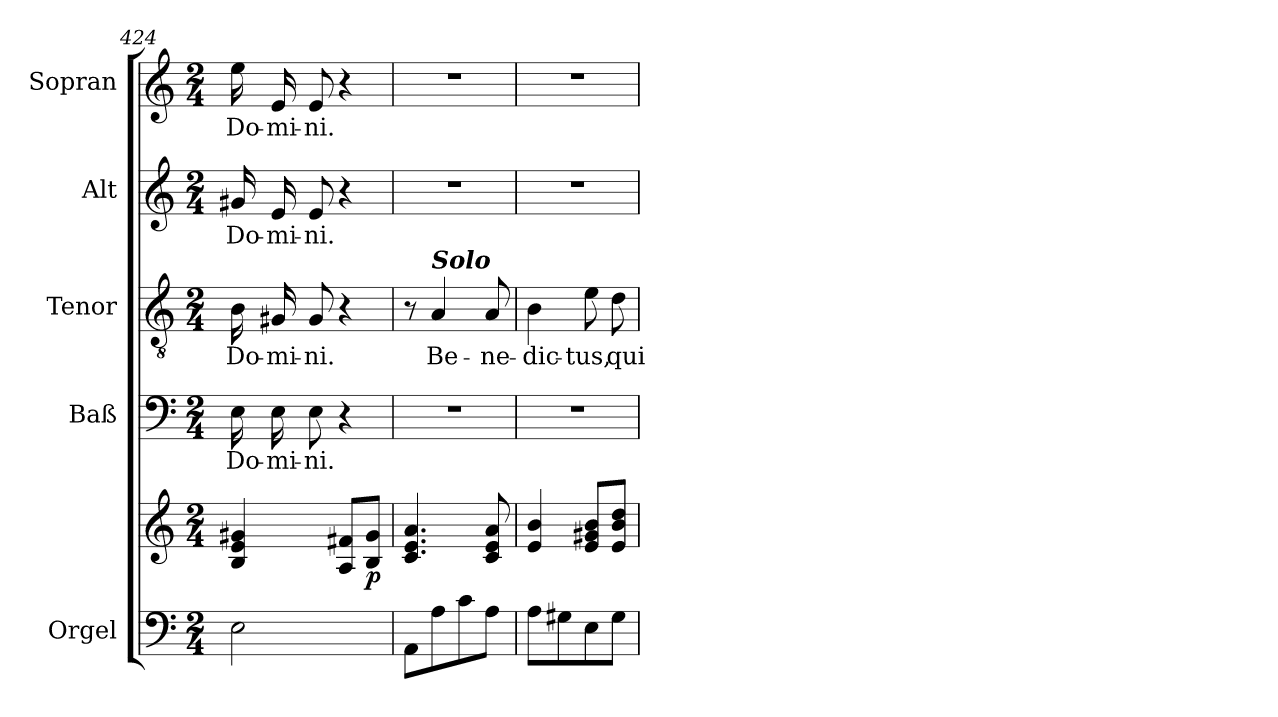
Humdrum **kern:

**kern	**kern	**dynam	**kern	**text	**kern	**text	**kern	**text	**kern	**text
*part5	*part5	*part5	*part4	*part4	*part3	*part3	*part2	*part2	*part1	*part1
*staff6	*staff5	*staff5/6	*staff4	*staff4	*staff3	*staff3	*staff2	*staff2	*staff1	*staff1
*I"Orgel	*	*	*I"Baß	*	*I"Tenor	*	*I"Alt	*	*I"Sopran	*
*clefF4	*clefG2	*	*clefF4	*	*clefGv2	*	*clefG2	*	*clefG2	*
*k[]	*k[]	*	*k[]	*	*k[]	*	*k[]	*	*k[]	*
*C:	*C:	*	*C:	*	*C:	*	*C:	*	*C:	*
*M2/4	*M2/4	*	*M2/4	*	*M2/4	*	*M2/4	*	*M2/4	*
=424	=424	=424	=424	=424	=424	=424	=424	=424	=424	=424
!	!	!	!	!LO:LY:b	!	!LO:LY:b	!	!LO:LY:b	!	!LO:LY:b
2E\	4B/ 4e/ 4g#X/	.	16E\	Do-	16B\	Do-	16g#X/	Do-	16ee\	Do-
!	!	!	!	!LO:LY:b	!	!LO:LY:b	!	!LO:LY:b	!	!LO:LY:b
.	.	.	16E\	-mi-	16G#X/	-mi-	16e/	-mi-	16e/	-mi-
!	!	!	!	!LO:LY:b	!	!LO:LY:b	!	!LO:LY:b	!	!LO:LY:b
.	.	.	8E\	-ni.	8G#/	-ni.	8e/	-ni.	8e/	-ni.
.	8A/ 8f#X/L	.	4r	.	4r	.	4r	.	4r	.
!	!	!LO:DY:b	!	!	!	!	!	!	!	!
.	8B/ 8g#/J	p	.	.	.	.	.	.	.	.
=425	=425	=425	=425	=425	=425	=425	=425	=425	=425	=425
8AA\L	4.c/ 4.e/ 4.a/	.	2r	.	8r	.	2r	.	2r	.
!	!	!	!	!	!LO:TX:a:Bi:t=Solo	!	!	!	!	!
!	!	!	!	!	!	!LO:LY:b	!	!	!	!
8A\	.	.	.	.	4A/	Be-	.	.	.	.
8c\	.	.	.	.	.	.	.	.	.	.
!	!	!	!	!	!	!LO:LY:b	!	!	!	!
8A\J	8c/ 8e/ 8a/	.	.	.	8A/	-ne-	.	.	.	.
=426	=426	=426	=426	=426	=426	=426	=426	=426	=426	=426
!	!	!	!	!	!	!LO:LY:b	!	!	!	!
8A\L	4e/ 4b/	.	2r	.	4B\	-dic-	2r	.	2r	.
8G#X\	.	.	.	.	.	.	.	.	.	.
!	!	!	!	!	!	!LO:LY:b	!	!	!	!
8E\	8e/ 8g#X/ 8b/L	.	.	.	8e\	-tus,	.	.	.	.
!	!	!	!	!	!	!LO:LY:b	!	!	!	!
8G#\J	8e/ 8b/ 8dd/J	.	.	.	8d\	qui	.	.	.	.
=	=	=	=	=	=	=	=	=	=	=
*-	*-	*-	*-	*-	*-	*-	*-	*-	*-	*-
